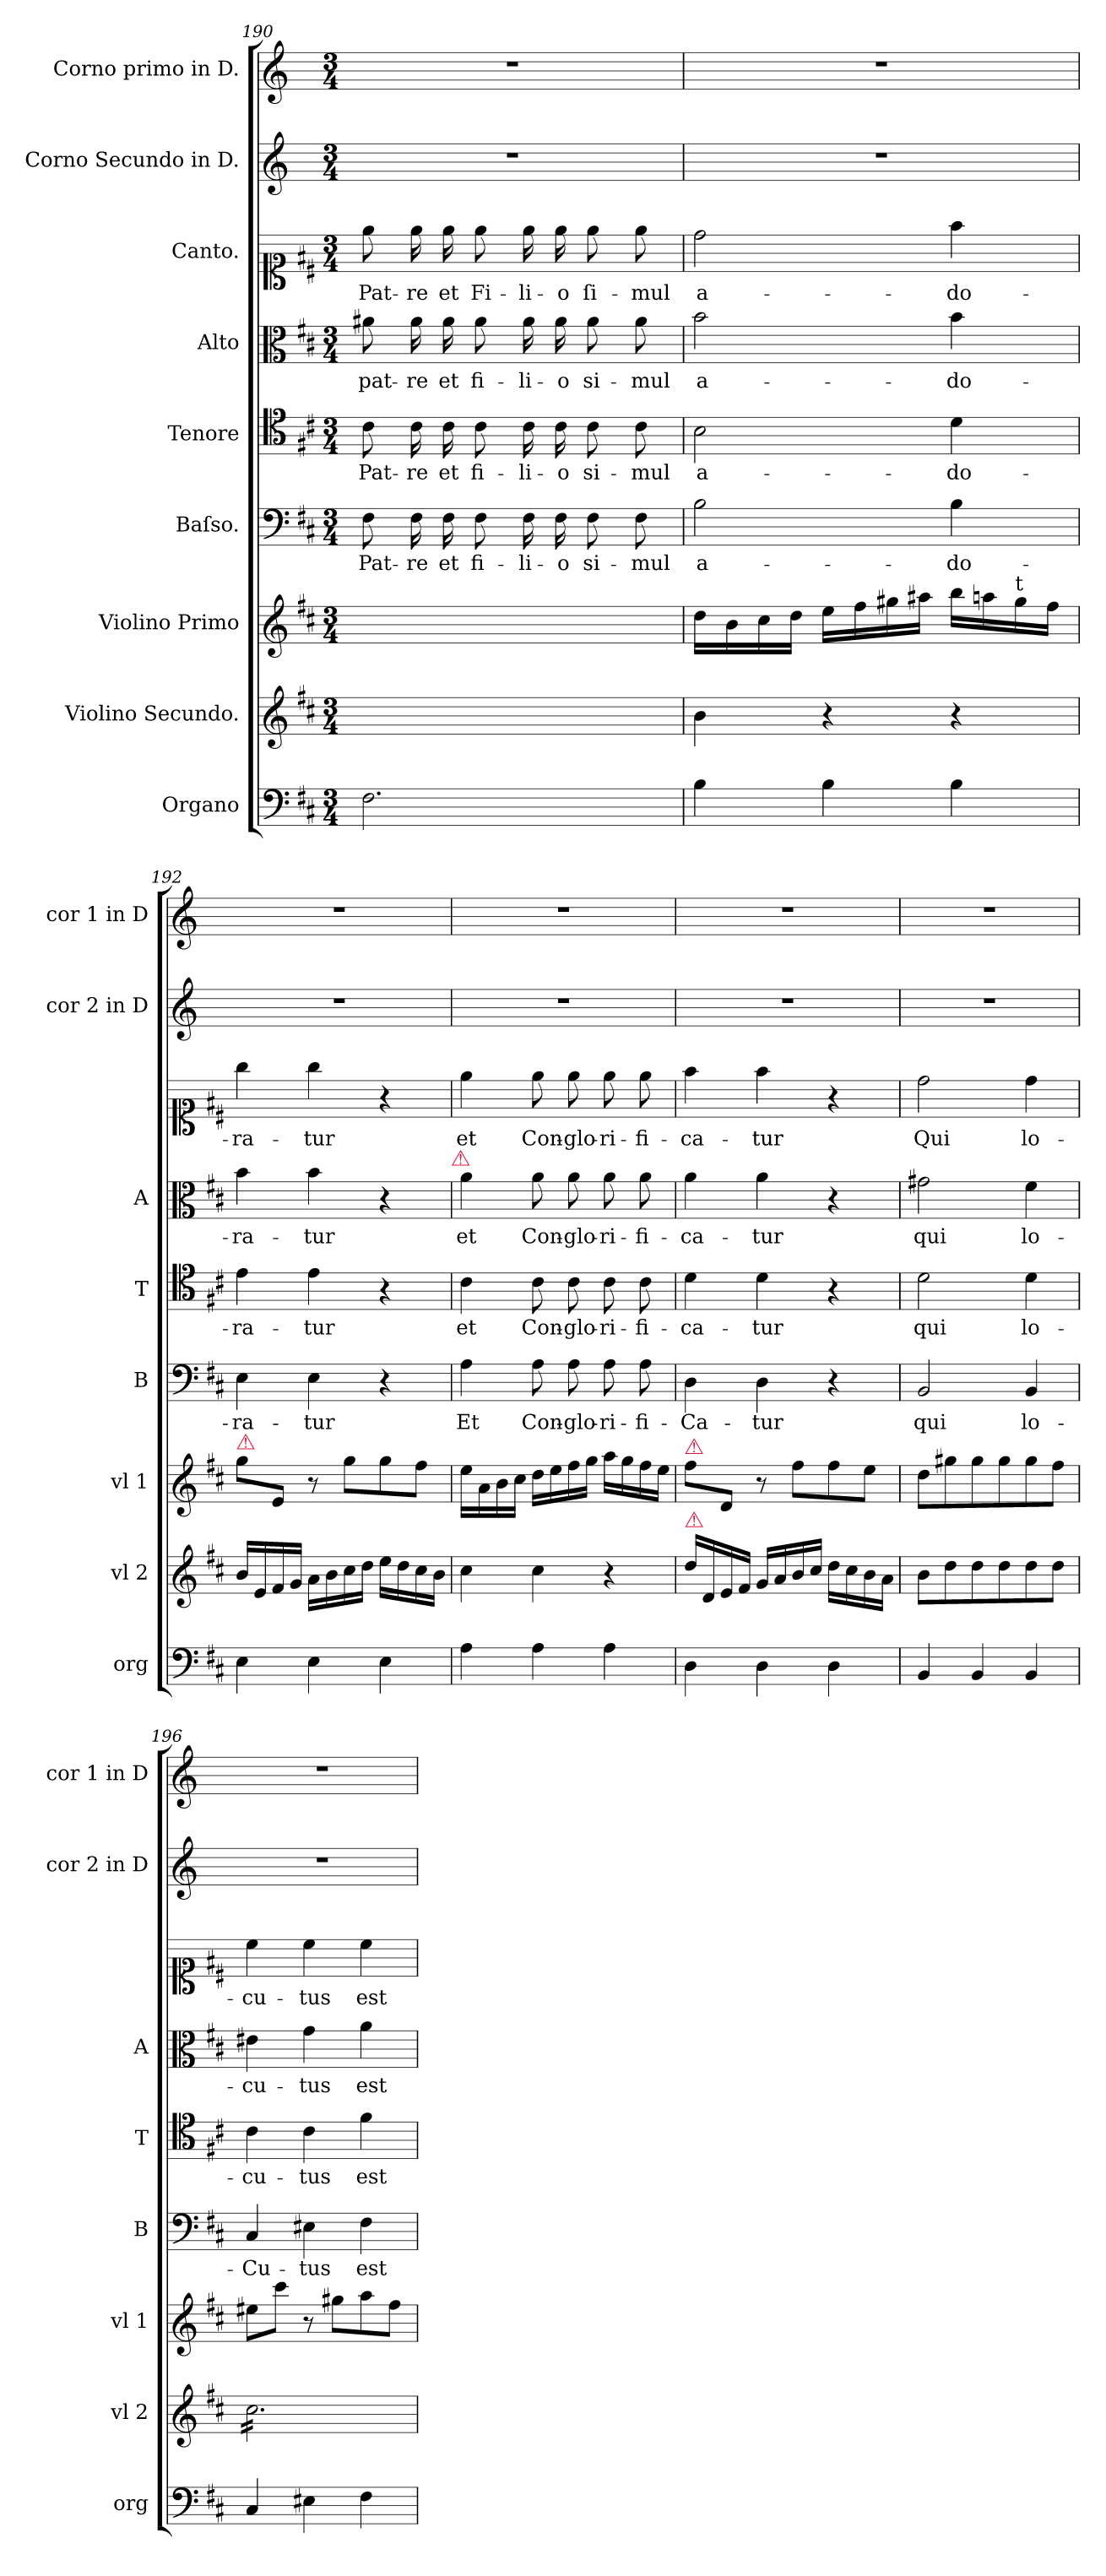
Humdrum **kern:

**kern	**kern	**kern	**kern	**text	**kern	**text	**kern	**text	**kern	**text	**kern	**kern
*part9	*part8	*part7	*part6	*part6	*part5	*part5	*part4	*part4	*part3	*part3	*part2	*part1
*staff9	*staff8	*staff7	*staff6	*staff6	*staff5	*staff5	*staff4	*staff4	*staff3	*staff3	*staff2	*staff1
*I"Organo	*I"Violino Secundo.	*I"Violino Primo	*I"Baſso.	*	*I"Tenore	*	*I"Alto	*	*I"Canto.	*	*I"Corno Secundo in D.	*I"Corno primo in D.
*I'org	*I'vl 2	*I'vl 1	*I'B	*	*I'T	*	*I'A	*	*	*	*I'cor 2 in D	*I'cor 1 in D
*clefF4	*clefG2	*clefG2	*clefF4	*	*clefC4	*	*clefC3	*	*clefC1	*	*clefG2	*clefG2
*	*	*	*	*	*	*	*	*	*	*	*ITrd6c10	*ITrd6c10
*k[f#c#]	*k[f#c#]	*k[f#c#]	*k[f#c#]	*	*k[f#c#]	*	*k[f#c#]	*	*k[f#c#]	*	*k[f#c#]	*k[f#c#]
*D:	*D:	*D:	*D:	*	*D:	*	*D:	*	*D:	*	*D:	*D:
*M3/4	*M3/4	*M3/4	*M3/4	*	*M3/4	*	*M3/4	*	*M3/4	*	*M3/4	*M3/4
=190	=190	=190	=190	=190	=190	=190	=190	=190	=190	=190	=190	=190
2.F#\	8a#X\yy]	8ee\yy]	8F#\	Pat-	8c#\	Pat-	8a#X\	pat-	8ee\	Pat-	2.r	2.r
.	4a#\yy	4ee\yy	16F#\	-re	16c#\	-re	16a#\	-re	16ee\	-re	.	.
.	.	.	16F#\	et	16c#\	et	16a#\	et	16ee\	et	.	.
.	.	.	8F#\	fi-	8c#\	fi-	8a#\	fi-	8ee\	Fi-	.	.
.	4a#\yy	4ee\yy	16F#\	-li-	16c#\	-li-	16a#\	-li-	16ee\	-li-	.	.
.	.	.	16F#\	-o	16c#\	-o	16a#\	-o	16ee\	-o	.	.
.	.	.	8F#\	si-	8c#\	si-	8a#\	si-	8ee\	ſi-	.	.
.	8a#\yy	8ee\yy	8F#\	-mul	8c#\	-mul	8a#\	-mul	8ee\	-mul	.	.
=191	=191	=191	=191	=191	=191	=191	=191	=191	=191	=191	=191	=191
4B\	4b\	16dd\LL	2B\	a-	2B\	a-	2b\	a-	2dd\	a-	2.r	2.r
.	.	16b\	.	.	.	.	.	.	.	.	.	.
.	.	16cc#\	.	.	.	.	.	.	.	.	.	.
.	.	16dd\JJ	.	.	.	.	.	.	.	.	.	.
4B\	4r	16ee\LL	.	.	.	.	.	.	.	.	.	.
.	.	16ff#\	.	.	.	.	.	.	.	.	.	.
.	.	16gg#X\	.	.	.	.	.	.	.	.	.	.
.	.	16aa#X\JJ	.	.	.	.	.	.	.	.	.	.
4B\	4r	16bb\LL	4B\	-do-	4d\	-do-	4b\	-do-	4ff#\	-do-	.	.
.	.	16aan\	.	.	.	.	.	.	.	.	.	.
!	!	!LO:TX:a:t=t	!	!	!	!	!	!	!	!	!	!
.	.	16gg#\	.	.	.	.	.	.	.	.	.	.
.	.	16ff#\JJ	.	.	.	.	.	.	.	.	.	.
=192	=192	=192	=192	=192	=192	=192	=192	=192	=192	=192	=192	=192
!	!	!LO:TX:a:color=crimson:t=⚠	!	!	!	!	!	!	!	!	!	!
4E\	16b/LL	8gg\L	4E\	-ra-	4e\	-ra-	4b\	-ra-	4gg\	-ra-	2.r	2.r
.	16e/	.	.	.	.	.	.	.	.	.	.	.
.	16f#/	8e/J	.	.	.	.	.	.	.	.	.	.
.	16g/JJ	.	.	.	.	.	.	.	.	.	.	.
4E\	16a\LL	8r	4E\	-tur	4e\	-tur	4b\	-tur	4gg\	-tur	.	.
.	16b\	.	.	.	.	.	.	.	.	.	.	.
.	16cc#\	8gg\L	.	.	.	.	.	.	.	.	.	.
.	16dd\JJ	.	.	.	.	.	.	.	.	.	.	.
4E\	16ee\LL	8gg\	4r	.	4r	.	4r	.	4r	.	.	.
.	16dd\	.	.	.	.	.	.	.	.	.	.	.
.	16cc#\	8ff#\J	.	.	.	.	.	.	.	.	.	.
.	16b\JJ	.	.	.	.	.	.	.	.	.	.	.
!	!	!	!	!	!	!	!LO:TX:a:color=crimson:t=⚠	!	!	!	!	!
=193	=193	=193	=193	=193	=193	=193	=193	=193	=193	=193	=193	=193
4A\	4cc#\	16ee\LL	4A\	Et	4c#\	et	4a\	et	4ee\	et	2.r	2.r
.	.	16a\	.	.	.	.	.	.	.	.	.	.
.	.	16b\	.	.	.	.	.	.	.	.	.	.
.	.	16cc#\JJ	.	.	.	.	.	.	.	.	.	.
4A\	4cc#\	16dd\LL	8A\	Con-	8c#\	Con-	8a\	Con-	8ee\	Con-	.	.
.	.	16ee\	.	.	.	.	.	.	.	.	.	.
.	.	16ff#\	8A\	-glo-	8c#\	-glo-	8a\	-glo-	8ee\	-glo-	.	.
.	.	16gg\JJ	.	.	.	.	.	.	.	.	.	.
4A\	4r	16aa\LL	8A\	-ri-	8c#\	-ri-	8a\	-ri-	8ee\	-ri-	.	.
.	.	16gg\	.	.	.	.	.	.	.	.	.	.
.	.	16ff#\	8A\	-fi-	8c#\	-fi-	8a\	-fi-	8ee\	-fi-	.	.
.	.	16ee\JJ	.	.	.	.	.	.	.	.	.	.
=194	=194	=194	=194	=194	=194	=194	=194	=194	=194	=194	=194	=194
!	!	!LO:TX:a:color=crimson:t=⚠	!	!	!	!	!	!	!	!	!	!
!	!LO:TX:a:color=crimson:t=⚠	!	!	!	!	!	!	!	!	!	!	!
4D\	16dd\LL	8ff#\L	4D\	-Ca-	4d\	-ca-	4a\	-ca-	4ff#\	-ca-	2.r	2.r
.	16d/	.	.	.	.	.	.	.	.	.	.	.
.	16e/	8d/J	.	.	.	.	.	.	.	.	.	.
.	16f#/JJ	.	.	.	.	.	.	.	.	.	.	.
4D\	16g/LL	8r	4D\	-tur	4d\	-tur	4a\	-tur	4ff#\	-tur	.	.
.	16a/	.	.	.	.	.	.	.	.	.	.	.
.	16b/	8ff#\L	.	.	.	.	.	.	.	.	.	.
.	16cc#/JJ	.	.	.	.	.	.	.	.	.	.	.
4D\	16dd\LL	8ff#\	4r	.	4r	.	4r	.	4r	.	.	.
.	16cc#\	.	.	.	.	.	.	.	.	.	.	.
.	16b\	8ee\J	.	.	.	.	.	.	.	.	.	.
.	16a\JJ	.	.	.	.	.	.	.	.	.	.	.
=195	=195	=195	=195	=195	=195	=195	=195	=195	=195	=195	=195	=195
4BB/	8b\L	8dd\L	2BB/	qui	2d\	qui	2g#X\	qui	2dd\	Qui	2.r	2.r
.	8dd\	8gg#X\	.	.	.	.	.	.	.	.	.	.
4BB/	8dd\	8gg#\	.	.	.	.	.	.	.	.	.	.
.	8dd\	8gg#\	.	.	.	.	.	.	.	.	.	.
4BB/	8dd\	8gg#\	4BB/	lo-	4d\	lo-	4f#\	lo-	4dd\	lo-	.	.
.	8dd\J	8ff#\J	.	.	.	.	.	.	.	.	.	.
=196	=196	=196	=196	=196	=196	=196	=196	=196	=196	=196	=196	=196
*	*tremolo	*	*	*	*	*	*	*	*	*	*	*
4C#/	16cc#\LL	8ee#X\L	4C#/	-Cu-	4c#\	-cu-	4e#X\	-cu-	4cc#\	-cu-	2.r	2.r
.	16cc#\	.	.	.	.	.	.	.	.	.	.	.
.	16cc#\	8ccc#\J	.	.	.	.	.	.	.	.	.	.
.	16cc#\	.	.	.	.	.	.	.	.	.	.	.
4E#X\	16cc#\	8r	4E#X\	-tus	4c#\	-tus	4g\	-tus	4cc#\	-tus	.	.
.	16cc#\	.	.	.	.	.	.	.	.	.	.	.
.	16cc#\	8gg#X\L	.	.	.	.	.	.	.	.	.	.
.	16cc#\	.	.	.	.	.	.	.	.	.	.	.
4F#\	16cc#\	8aa\	4F#\	est	4f#\	est	4a\	est	4cc#\	est	.	.
.	16cc#\	.	.	.	.	.	.	.	.	.	.	.
.	16cc#\	8ff#\J	.	.	.	.	.	.	.	.	.	.
.	16cc#\JJ	.	.	.	.	.	.	.	.	.	.	.
*	*Xtremolo	*	*	*	*	*	*	*	*	*	*	*
=	=	=	=	=	=	=	=	=	=	=	=	=
*-	*-	*-	*-	*-	*-	*-	*-	*-	*-	*-	*-	*-
